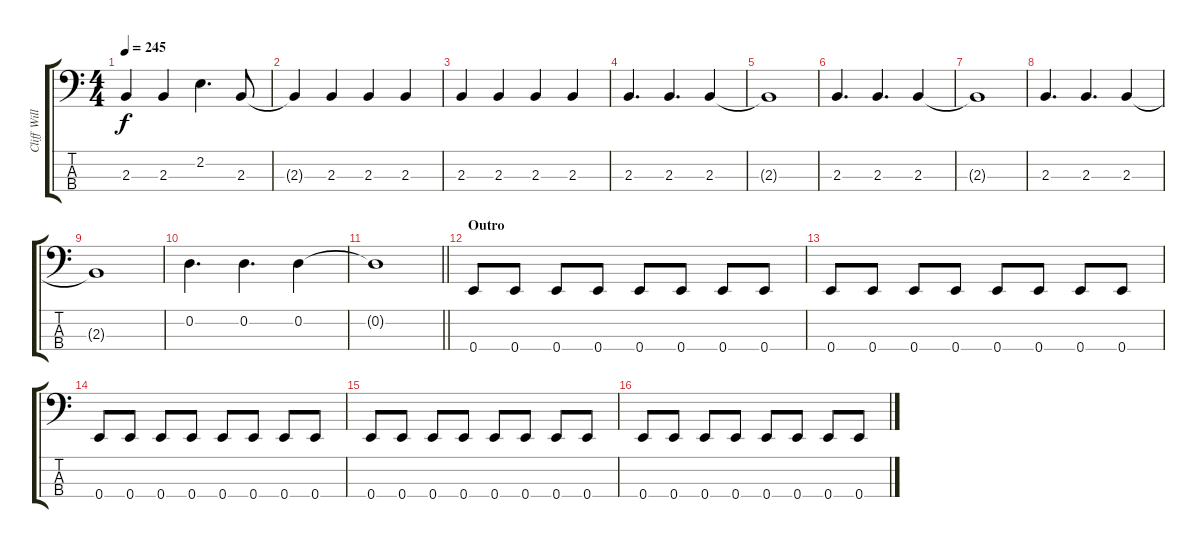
\track ("Cliff Williams" "Cliff Will") {instrument electricbassfinger}
\staff {score tabs}
\tuning (G2 D2 A1 E1) {hide}
\ts (4 4)
\tempo 245
\clef f4
\ks c
2.3.4{dy f} 2.3.4 2.2.4{d} 2.3.8 |
2.3{t}.4 2.3.4 2.3.4 2.3.4 |
2.3.4 2.3.4 2.3.4 2.3.4 |
2.3.4{d} 2.3.4{d} 2.3.4 |
2.3{t}.1 |
2.3.4{d} 2.3.4{d} 2.3.4 |
2.3{t}.1 |
2.3.4{d} 2.3.4{d} 2.3.4 |
2.3{t}.1 |
0.2.4{d} 0.2.4{d} 0.2.4 |
\barLineRight lightlight
0.2{t}.1 |
\section ("" "Outro")
0.4.8 0.4.8 0.4.8 0.4.8 0.4.8 0.4.8 0.4.8 0.4.8 |
0.4.8 0.4.8 0.4.8 0.4.8 0.4.8 0.4.8 0.4.8 0.4.8 |
0.4.8 0.4.8 0.4.8 0.4.8 0.4.8 0.4.8 0.4.8 0.4.8 |
0.4.8 0.4.8 0.4.8 0.4.8 0.4.8 0.4.8 0.4.8 0.4.8 |
0.4.8 0.4.8 0.4.8 0.4.8 0.4.8 0.4.8 0.4.8 0.4.8
